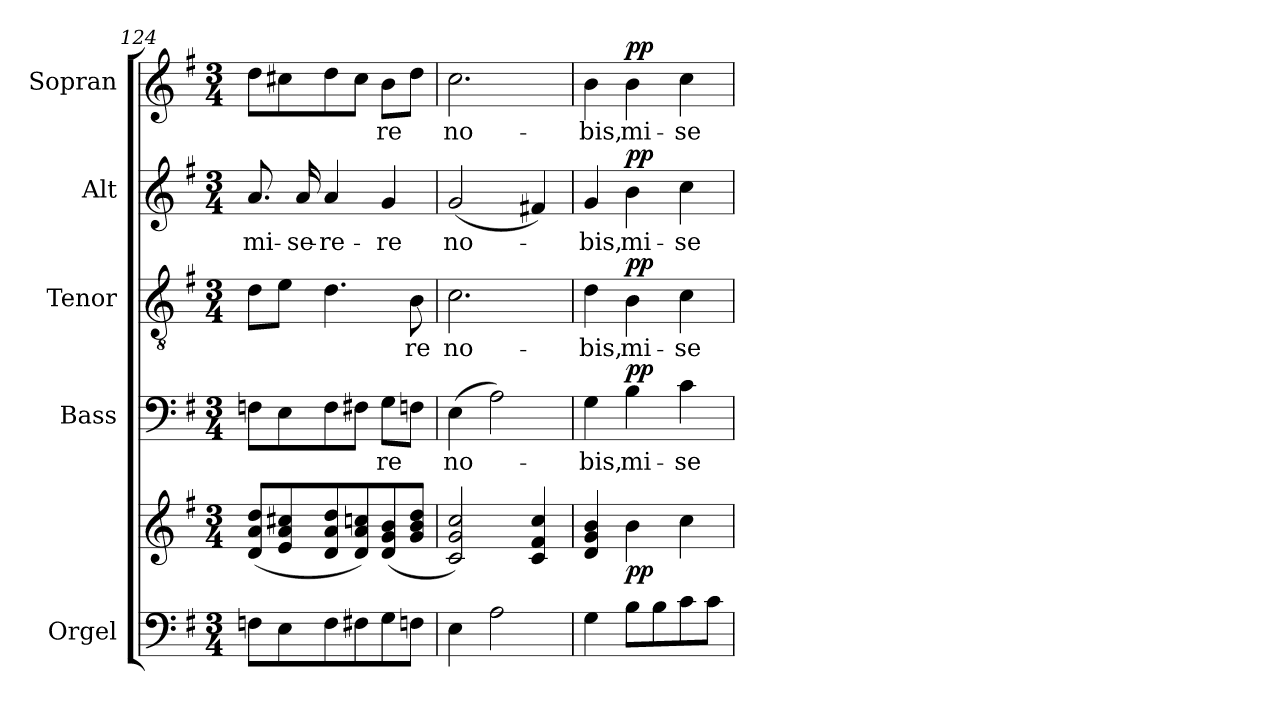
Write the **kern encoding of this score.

**kern	**kern	**dynam	**kern	**text	**dynam	**kern	**text	**dynam	**kern	**text	**dynam	**kern	**text	**dynam
*part5	*part5	*part5	*part4	*part4	*part4	*part3	*part3	*part3	*part2	*part2	*part2	*part1	*part1	*part1
*staff6	*staff5	*staff5/6	*staff4	*staff4	*staff4	*staff3	*staff3	*staff3	*staff2	*staff2	*staff2	*staff1	*staff1	*staff1
*I"Orgel	*	*	*I"Bass	*	*	*I"Tenor	*	*	*I"Alt	*	*	*I"Sopran	*	*
*I'Org.	*	*	*I'B.	*	*	*I'T.	*	*	*I'A.	*	*	*I'S.	*	*
*clefF4	*clefG2	*	*clefF4	*	*	*clefGv2	*	*	*clefG2	*	*	*clefG2	*	*
*k[f#]	*k[f#]	*	*k[f#]	*	*	*k[f#]	*	*	*k[f#]	*	*	*k[f#]	*	*
*G:	*G:	*	*G:	*	*	*G:	*	*	*G:	*	*	*G:	*	*
*M3/4	*M3/4	*	*M3/4	*	*	*M3/4	*	*	*M3/4	*	*	*M3/4	*	*
=124	=124	=124	=124	=124	=124	=124	=124	=124	=124	=124	=124	=124	=124	=124
!	!	!	!	!	!	!	!	!	!	!LO:LY:b	!	!	!	!
8Fn\L	(<8d/ 8a/ 8dd/L	.	8Fn\L	.	.	8d\L	.	.	8.a/	mi-	.	8dd\L	.	.
8E\	8e/ 8a/ 8cc#X/	.	8E\	.	.	8e\J	.	.	.	.	.	8cc#X\	.	.
!	!	!	!	!	!	!	!	!	!	!LO:LY:b	!	!	!	!
.	.	.	.	.	.	.	.	.	16a/	-se-	.	.	.	.
!	!	!	!	!	!	!	!	!	!	!LO:LY:b	!	!	!	!
8F\	8d/ 8a/ 8dd/	.	8F\	.	.	4.d\	.	.	4a/	-re-	.	8dd\	.	.
8F#X\	8d/ 8a/ 8ccn/)	.	8F#X\J	.	.	.	.	.	.	.	.	8cc#\J	.	.
!	!	!	!	!LO:LY:b	!	!	!	!	!	!LO:LY:b	!	!	!LO:LY:b	!
8G\	(<8d/ 8g/ 8b/	.	8G\L	-re	.	.	.	.	4g/	-re	.	8b\L	-re	.
!	!	!	!	!	!	!	!LO:LY:b	!	!	!	!	!	!	!
8Fn\J	8g/ 8b/ 8dd/J	.	8Fn\J	.	.	8B\	-re	.	.	.	.	8dd\J	.	.
=125	=125	=125	=125	=125	=125	=125	=125	=125	=125	=125	=125	=125	=125	=125
!	!	!	!	!LO:LY:b	!	!	!LO:LY:b	!	!	!LO:LY:b	!	!	!LO:LY:b	!
4E\	2c/ 2g/ 2cc/)	.	(>4E\	no-	.	2.c\	no-	.	(<2g/	no-	.	2.cc\	no-	.
2A\	.	.	2A\)	.	.	.	.	.	.	.	.	.	.	.
.	4c/ 4f#/ 4cc/	.	.	.	.	.	.	.	4f#X/)	.	.	.	.	.
=126	=126	=126	=126	=126	=126	=126	=126	=126	=126	=126	=126	=126	=126	=126
!	!	!	!	!LO:LY:b	!	!	!LO:LY:b	!	!	!LO:LY:b	!	!	!LO:LY:b	!
4G\	4d/ 4g/ 4b/	.	4G\	-bis,	.	4d\	-bis,	.	4g/	-bis,	.	4b\	-bis,	.
!	!	!LO:DY:b	!	!LO:LY:b	!LO:DY:a	!	!LO:LY:b	!LO:DY:a	!	!LO:LY:b	!LO:DY:a	!	!LO:LY:b	!LO:DY:a
8B\L	4b\	pp	4B\	mi-	pp	4B\	mi-	pp	4b\	mi-	pp	4b\	mi-	pp
8B\	.	.	.	.	.	.	.	.	.	.	.	.	.	.
!	!	!	!	!LO:LY:b	!	!	!LO:LY:b	!	!	!LO:LY:b	!	!	!LO:LY:b	!
8c\	4cc\	.	4c\	-se-	.	4c\	-se-	.	4cc\	-se-	.	4cc\	-se-	.
8c\J	.	.	.	.	.	.	.	.	.	.	.	.	.	.
=	=	=	=	=	=	=	=	=	=	=	=	=	=	=
*-	*-	*-	*-	*-	*-	*-	*-	*-	*-	*-	*-	*-	*-	*-
